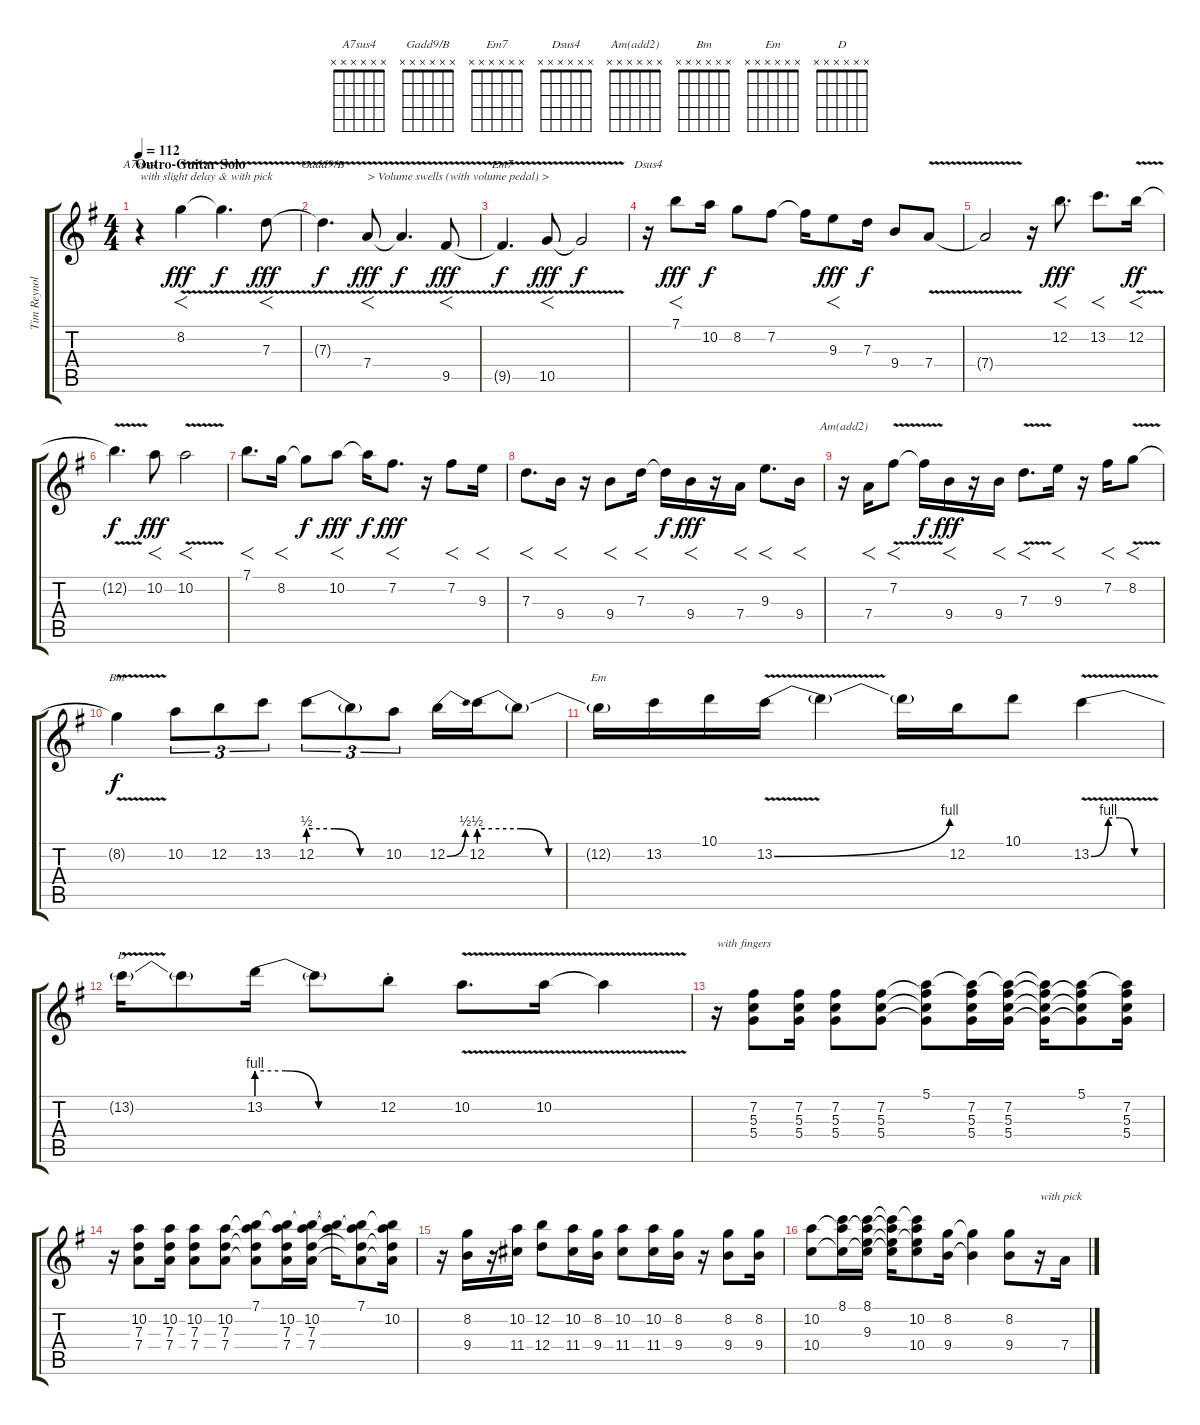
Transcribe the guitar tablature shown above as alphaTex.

\track ("Tim Reynolds" "Tim Reynol") {instrument acousticguitarsteel}
\staff {score tabs}
\tuning (E4 B3 G3 D3 A2 E2) {hide}
\chord ("A7sus4" x x x x x x)
\chord ("Gadd9/B" x x x x x x)
\chord ("Em7" x x x x x x)
\chord ("Dsus4" x x x x x x)
\chord ("Am(add2)" x x x x x x)
\chord ("Bm" x x x x x x)
\chord ("Em" x x x x x x)
\chord ("D" x x x x x x)
\ts (4 4)
\section ("" "Outro-Guitar Solo")
\tempo 112
\clef g2
\ks eminor
r.4{ch "A7sus4" txt "with slight delay & with pick" dy f volume 13} 8.2{v}.4{f dy fff} 8.2{t}.4{d dy f} 7.3{v}.8{f dy fff} |
7.3{t}.4{d ch "Gadd9/B" dy f} 7.4{v}.8{f txt "> Volume swells (with volume pedal) >" dy fff} 7.4{t}.4{d dy f} 9.5{v}.8{f dy fff} |
9.5{t}.4{d ch "Em7" dy f} 10.5{v}.8{f dy fff} 10.5{t}.2{dy f} |
r.16{ch "Dsus4"} 7.1.8{f dy fff} 10.2.16{dy f} 8.2.8 7.2.8 7.2{t}.16 9.3.8{f dy fff} 7.3.16{dy f} 9.4.8 7.4{v}.8 |
7.4{t}.2{volume 13} r.16 12.2.8{f d dy fff} 13.2.8{f d} 12.2{v}.16{f dy ff} |
12.2{t}.4{d dy f} 10.2.8{f dy fff} 10.2{v}.2{f} |
7.1.8{f d} 8.2.16{f} 8.2{t}.8{dy f} 10.2.8{f dy fff} 10.2{t}.16{dy f} 7.2.8{f d dy fff} r.16 7.2.8{f} 9.3.16{f} |
7.3.8{f d} 9.4.16{f} r.16 9.4.8{f} 7.3.16{f} 7.3{t}.16{dy f} 9.4.16{f dy fff} r.16 7.4.16{f} 9.3.8{f d} 9.4.16{f} |
r.16{ch "Am(add2)" volume 13} 7.4.16{f} 7.2{v}.8{f} 7.2{t}.16{dy f} 9.4.16{f dy fff} r.16 9.4.16{f} 7.3{v}.8{f d} 9.3.16{f} r.16 7.2.16{f} 8.2{v}.8{f} |
8.2{t}.4{ch "Bm" dy f} 10.2.8{tu (3 2)} 12.2.8{tu (3 2)} 13.2.8{tu (3 2)} 12.2{be (custom 0 2 20 2 40 0 60 0)}.8{tu (3 2)} 12.2{t}.8{tu (3 2)} 10.2.8{tu (3 2)} 12.2{be (bend 0 0 60 2)}.16 12.2{be (custom 0 2 15 2 25 0 60 0)}.16 12.2{t}.8 |
12.2{t}.16{ch "Em"} 13.2.16 10.1.16 13.2{be (bend 0 0 60 4) v}.16 13.2{t}.4 13.2{t}.16 12.2.16 10.1.8 13.2{be (custom 0 0 15 4 25 4 38 0 60 0) v}.4 |
13.2{t}.16{ch "D"} 13.2{t}.8 13.2{be (custom 0 4 14 4 30 0 60 0)}.16 13.2{t}.8 12.2{st}.8 10.2{v}.8{d} 10.2{v}.16 10.2{t}.4 |
r.16{txt "with fingers" volume 11} (7.2 5.3 5.4).8 (7.2 5.3 5.4).16 (7.2 5.3 5.4).8 (7.2 5.3 5.4).8 (5.1 7.2{t} 5.3{t} 5.4{t}).8 (5.1{t} 7.2 5.3 5.4).16 (5.1{t} 7.2 5.3 5.4).16 (5.1{t} 7.2{t} 5.3{t} 5.4{t}).16 (5.1 7.2{t} 5.3{t} 5.4{t}).8 (5.1{t} 7.2 5.3 5.4).16 |
r.16 (10.2 7.3 7.4).8 (10.2 7.3 7.4).16 (10.2 7.3 7.4).8 (10.2 7.3 7.4).8 (7.1 10.2{t} 7.3{t} 7.4{t}).8 (7.1{t} 10.2 7.3 7.4).16 (7.1{t} 10.2 7.3 7.4).16 (7.1{t} 10.2{t}).16 (7.1 10.2{t} 7.3{t} 7.4{t}).8 (7.1{t} 10.2 7.3{t} 7.4{t}).16 |
r.16 (8.2 9.4).16 r.16 (10.2 11.4).16 (12.2 12.4).8 (10.2 11.4).16 (8.2 9.4).16 (10.2 11.4).8 (10.2 11.4).16 (8.2 9.4).16 r.16 (8.2 9.4).8 (8.2 9.4).16 |
(10.2 10.4).8 (8.1 10.2{t} 10.4{t}).16 (8.1 10.2{t} 9.3 10.4{t}).16 (8.1{t} 10.2{t} 9.3{t} 10.4{t}).16 (8.1{t} 10.2 9.3{t} 10.4).8 (8.2 9.4).16 (8.2{t} 9.4{t}).4 (8.2 9.4).8 r.16{txt "with pick"} 7.4.16
